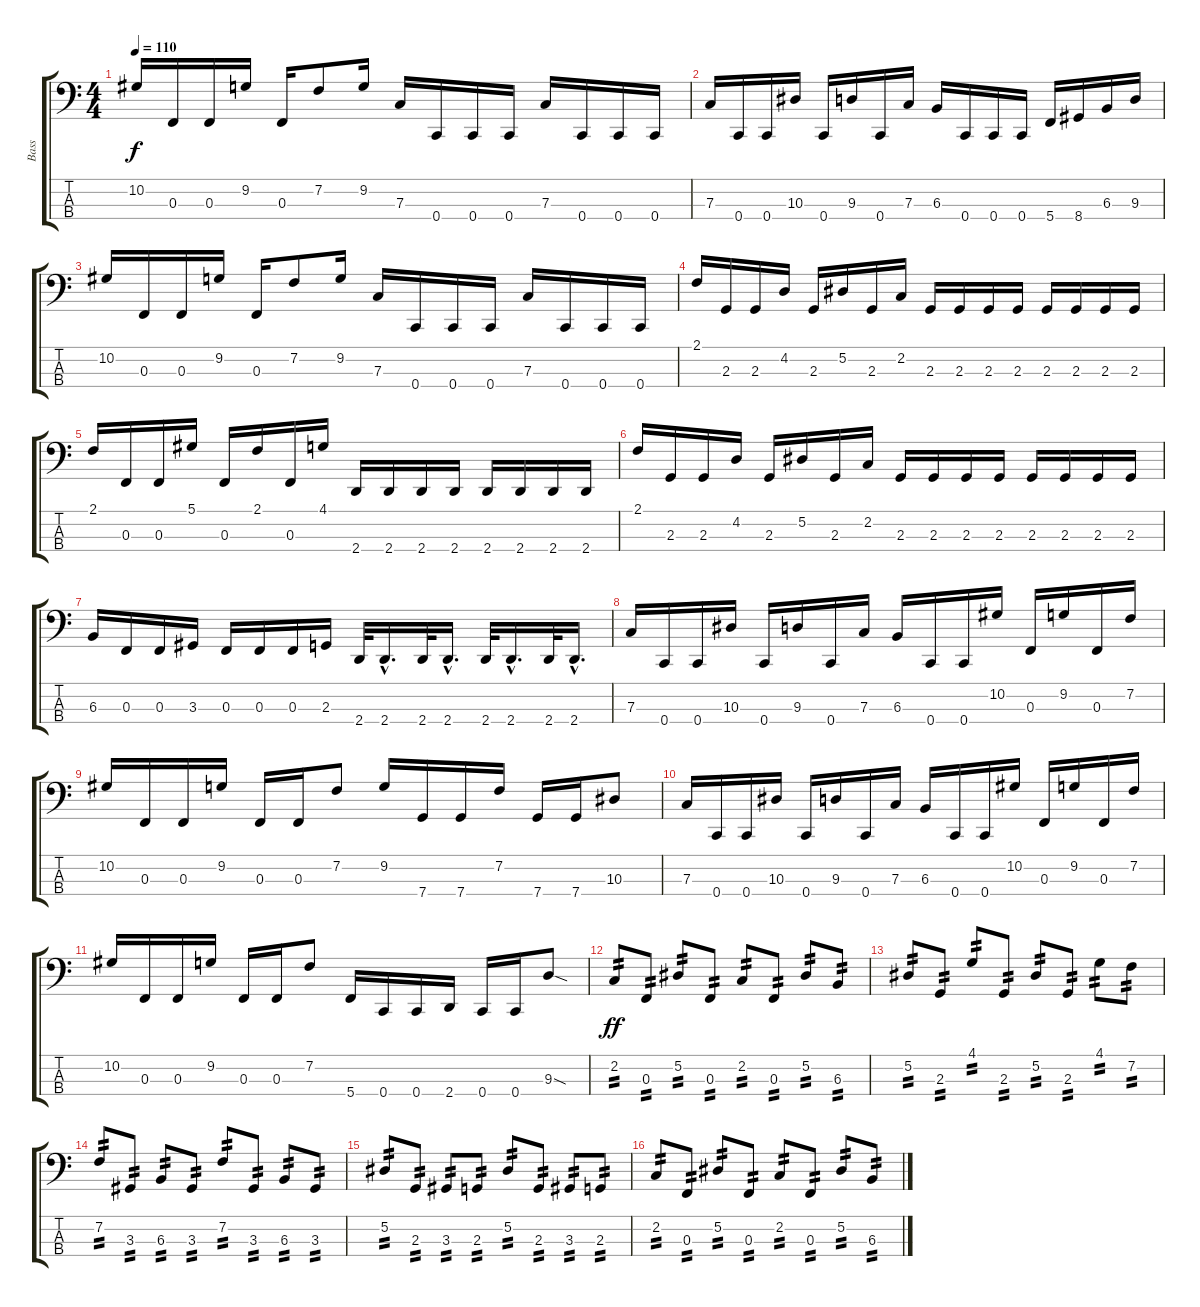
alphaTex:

\track ("Bass" "Bass") {instrument electricbasspick}
\staff {score tabs}
\tuning (Eb2 Bb1 F1 C1) {hide}
\ts (4 4)
\tempo 110
\clef f4
\ks c
10.2.16{dy f} 0.3.16 0.3.16 9.2.16 0.3.16 7.2.8 9.2.16 7.3.16 0.4.16 0.4.16 0.4.16 7.3.16 0.4.16 0.4.16 0.4.16 |
7.3.16 0.4.16 0.4.16 10.3.16 0.4.16 9.3.16 0.4.16 7.3.16 6.3.16 0.4.16 0.4.16 0.4.16 5.4.16 8.4.16 6.3.16 9.3.16 |
10.2.16 0.3.16 0.3.16 9.2.16 0.3.16 7.2.8 9.2.16 7.3.16 0.4.16 0.4.16 0.4.16 7.3.16 0.4.16 0.4.16 0.4.16 |
2.1.16 2.3.16 2.3.16 4.2.16 2.3.16 5.2.16 2.3.16 2.2.16 2.3.16 2.3.16 2.3.16 2.3.16 2.3.16 2.3.16 2.3.16 2.3.16 |
2.1.16 0.3.16 0.3.16 5.1.16 0.3.16 2.1.16 0.3.16 4.1.16 2.4.16 2.4.16 2.4.16 2.4.16 2.4.16 2.4.16 2.4.16 2.4.16 |
2.1.16 2.3.16 2.3.16 4.2.16 2.3.16 5.2.16 2.3.16 2.2.16 2.3.16 2.3.16 2.3.16 2.3.16 2.3.16 2.3.16 2.3.16 2.3.16 |
6.3.16 0.3.16 0.3.16 3.3.16 0.3.16 0.3.16 0.3.16 2.3.16 2.4.32 2.4{hac}.16{d} 2.4.32 2.4{hac}.16{d} 2.4.32 2.4{hac}.16{d} 2.4.32 2.4{hac}.16{d} |
7.3.16 0.4.16 0.4.16 10.3.16 0.4.16 9.3.16 0.4.16 7.3.16 6.3.16 0.4.16 0.4.16 10.2.16 0.3.16 9.2.16 0.3.16 7.2.16 |
10.2.16 0.3.16 0.3.16 9.2.16 0.3.16 0.3.16 7.2.8 9.2.16 7.4.16 7.4.16 7.2.16 7.4.16 7.4.16 10.3.8 |
7.3.16 0.4.16 0.4.16 10.3.16 0.4.16 9.3.16 0.4.16 7.3.16 6.3.16 0.4.16 0.4.16 10.2.16 0.3.16 9.2.16 0.3.16 7.2.16 |
10.2.16 0.3.16 0.3.16 9.2.16 0.3.16 0.3.16 7.2.8 5.4.16 0.4.16 0.4.16 2.4.16 0.4.16 0.4.16 9.3{sod}.8 |
2.2.8{tp 2 dy ff} 0.3.8{tp 2} 5.2.8{tp 2} 0.3.8{tp 2} 2.2.8{tp 2} 0.3.8{tp 2} 5.2.8{tp 2} 6.3.8{tp 2} |
5.2.8{tp 2} 2.3.8{tp 2} 4.1.8{tp 2} 2.3.8{tp 2} 5.2.8{tp 2} 2.3.8{tp 2} 4.1.8{tp 2} 7.2.8{tp 2} |
7.2.8{tp 2} 3.3.8{tp 2} 6.3.8{tp 2} 3.3.8{tp 2} 7.2.8{tp 2} 3.3.8{tp 2} 6.3.8{tp 2} 3.3.8{tp 2} |
5.2.8{tp 2} 2.3.8{tp 2} 3.3.8{tp 2} 2.3.8{tp 2} 5.2.8{tp 2} 2.3.8{tp 2} 3.3.8{tp 2} 2.3.8{tp 2} |
2.2.8{tp 2} 0.3.8{tp 2} 5.2.8{tp 2} 0.3.8{tp 2} 2.2.8{tp 2} 0.3.8{tp 2} 5.2.8{tp 2} 6.3.8{tp 2}
